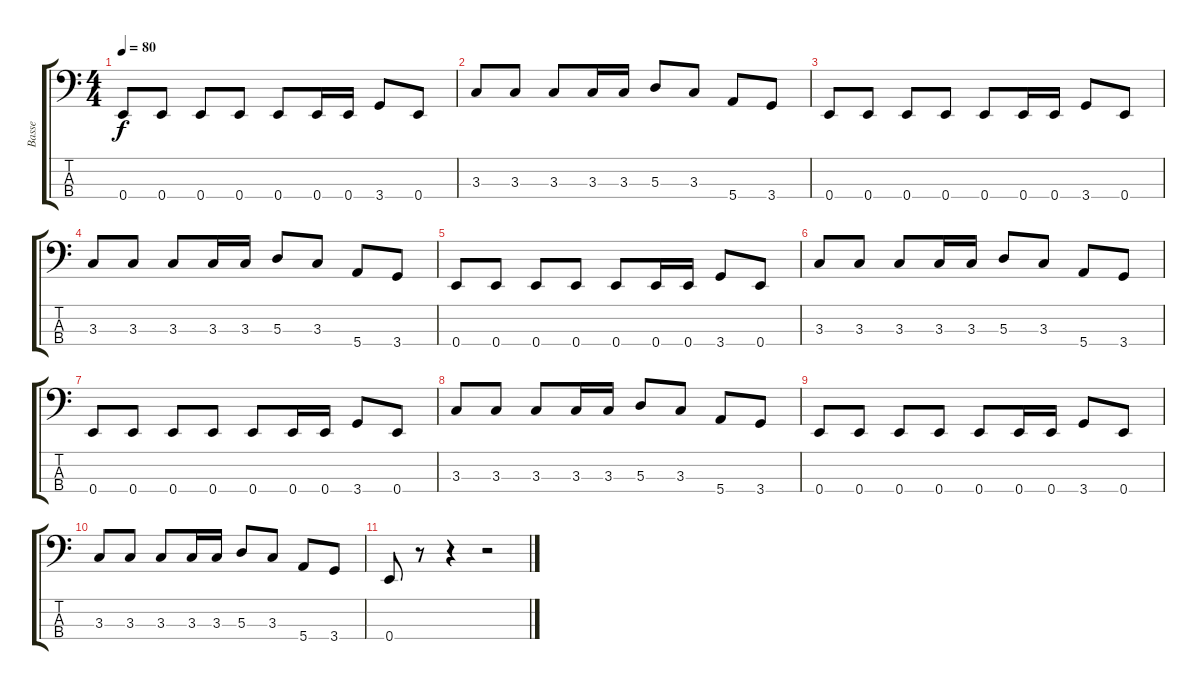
\track ("Basse" "Basse") {instrument synthbass2}
\staff {score tabs}
\tuning (G2 D2 A1 E1) {hide}
\ts (4 4)
\tempo 80
\clef f4
\ks c
0.4.8{dy f} 0.4.8 0.4.8 0.4.8 0.4.8 0.4.16 0.4.16 3.4.8 0.4.8 |
3.3.8 3.3.8 3.3.8 3.3.16 3.3.16 5.3.8 3.3.8 5.4.8 3.4.8 |
0.4.8 0.4.8 0.4.8 0.4.8 0.4.8 0.4.16 0.4.16 3.4.8 0.4.8 |
3.3.8 3.3.8 3.3.8 3.3.16 3.3.16 5.3.8 3.3.8 5.4.8 3.4.8 |
0.4.8 0.4.8 0.4.8 0.4.8 0.4.8 0.4.16 0.4.16 3.4.8 0.4.8 |
3.3.8 3.3.8 3.3.8 3.3.16 3.3.16 5.3.8 3.3.8 5.4.8 3.4.8 |
0.4.8 0.4.8 0.4.8 0.4.8 0.4.8 0.4.16 0.4.16 3.4.8 0.4.8 |
3.3.8 3.3.8 3.3.8 3.3.16 3.3.16 5.3.8 3.3.8 5.4.8 3.4.8 |
0.4.8 0.4.8 0.4.8 0.4.8 0.4.8 0.4.16 0.4.16 3.4.8 0.4.8 |
3.3.8 3.3.8 3.3.8 3.3.16 3.3.16 5.3.8 3.3.8 5.4.8 3.4.8 |
0.4.8 r.8 r.4 r.2
